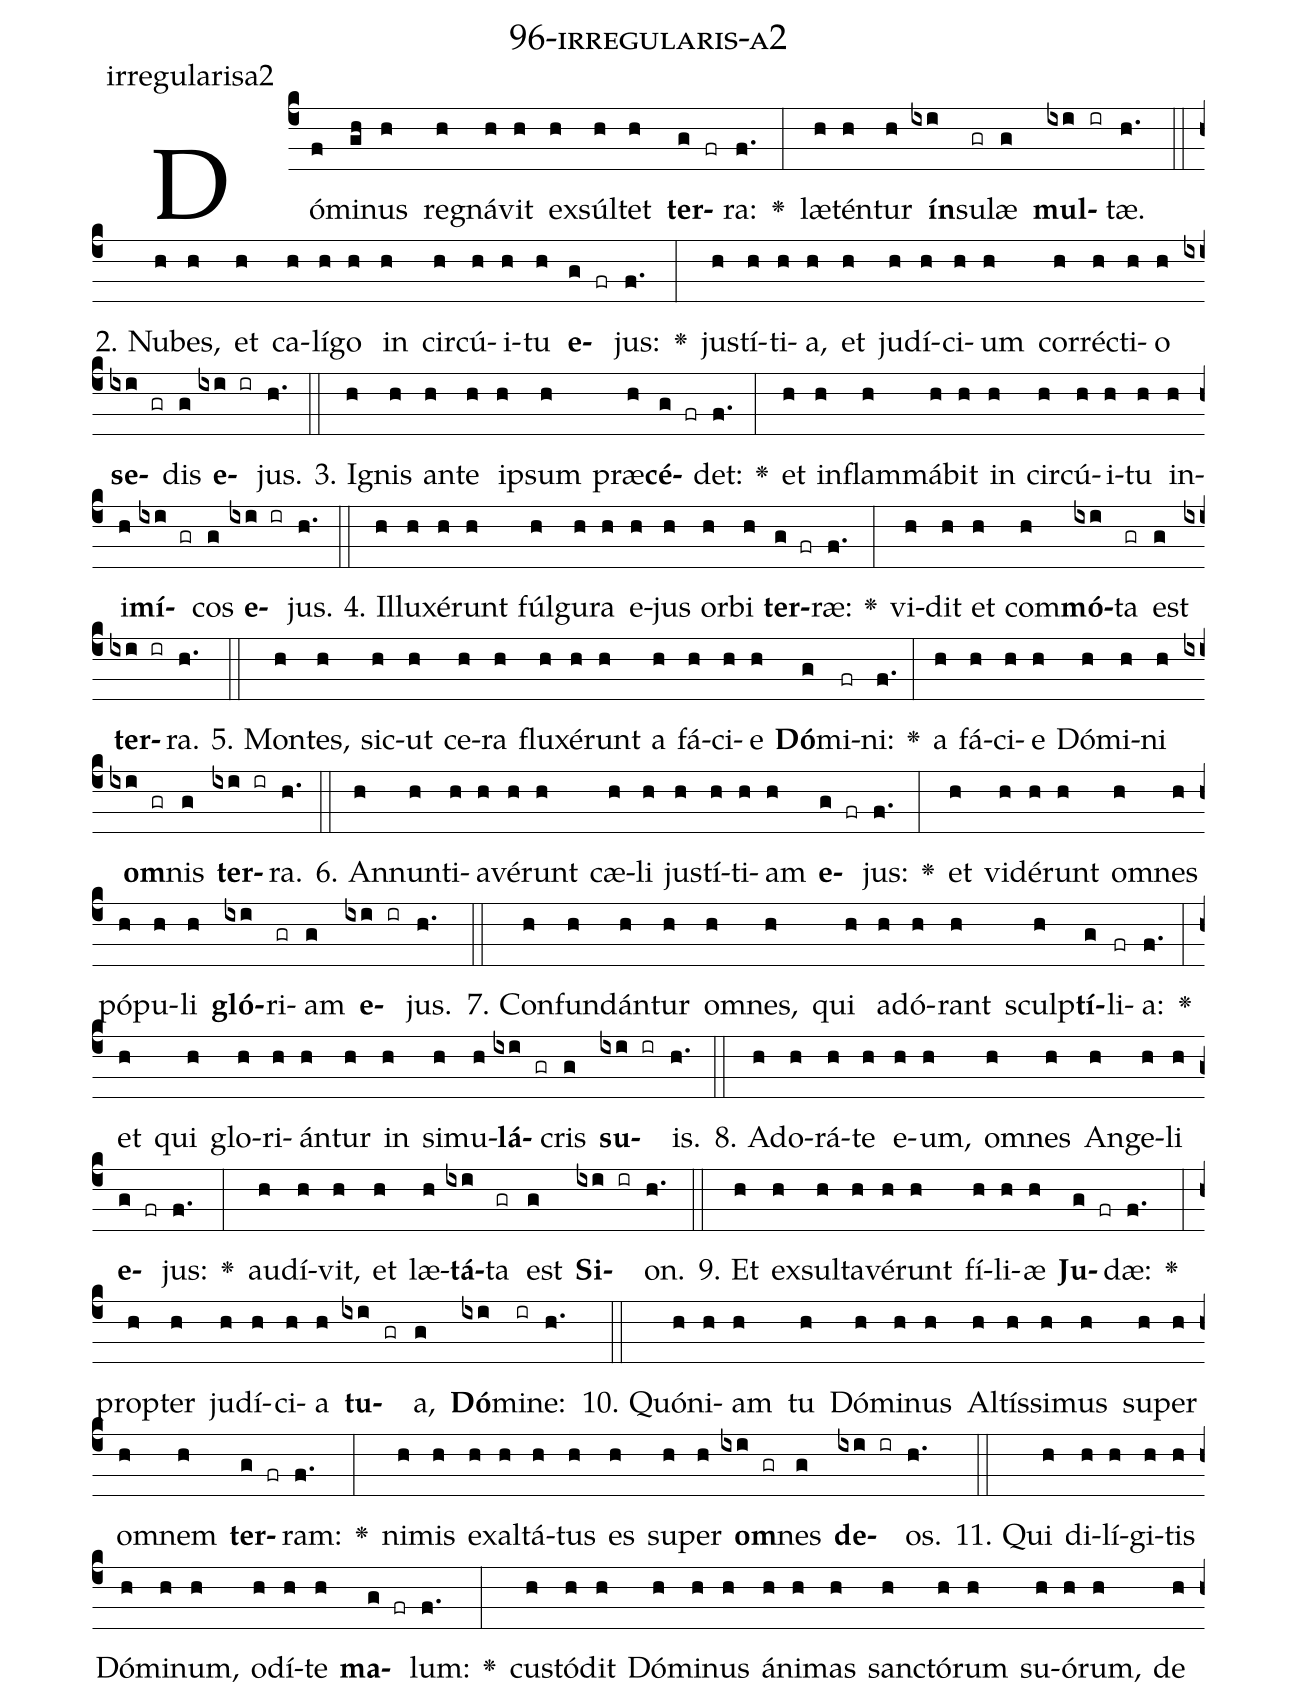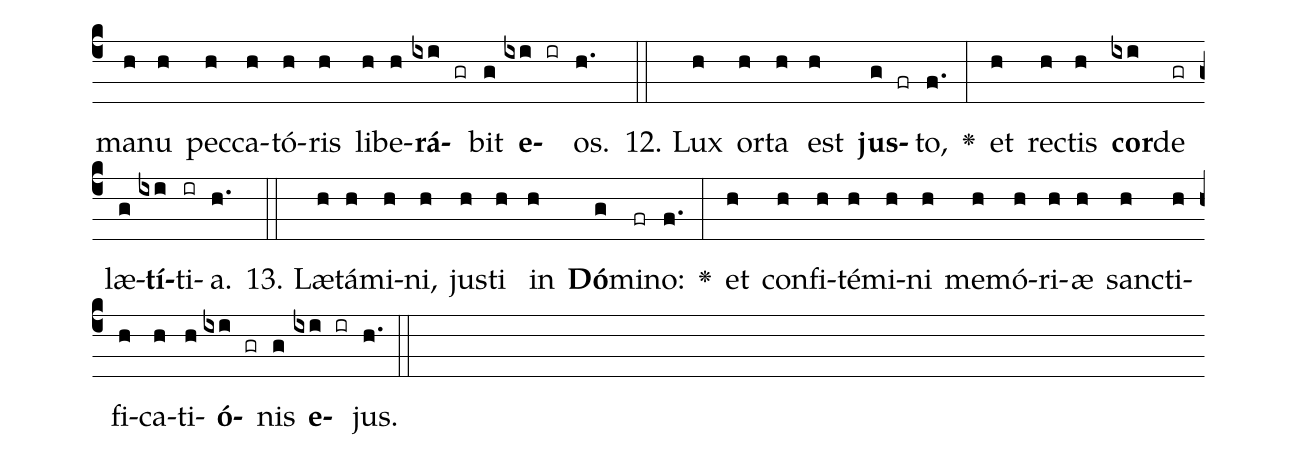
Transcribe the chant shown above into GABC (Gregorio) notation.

name: 96-irregularis-a2;
annotation: irregularisa2;
%%
(c4)Dó(f)mi(gh)nus(h) re(h)gná(h)vit(h) ex(h)súl(h)tet(h) <b>ter</b>(g fr)ra:(f.) <v>\greheightstar</v>(:) læ(h)tén(h)tur(h) <b>ín</b>(ixi)su(gr)læ(g) <b>mul</b>(ixi ir)tæ.(h.) (::)
2. Nu(h)bes,(h) et(h) ca(h)lí(h)go(h) in(h) cir(h)cú(h)i(h)tu(h) <b>e</b>(g fr)jus:(f.) <v>\greheightstar</v>(:) jus(h)tí(h)ti(h)a,(h) et(h) ju(h)dí(h)ci(h)um(h) cor(h)réc(h)ti(h)o(h) <b>se</b>(ixi gr)dis(g) <b>e</b>(ixi ir)jus.(h.) (::)
3. I(h)gnis(h) an(h)te(h) ip(h)sum(h) præ(h)<b>cé</b>(g fr)det:(f.) <v>\greheightstar</v>(:) et(h) in(h)flam(h)má(h)bit(h) in(h) cir(h)cú(h)i(h)tu(h) in(h)i(h)<b>mí</b>(ixi gr)cos(g) <b>e</b>(ixi ir)jus.(h.) (::)
4. Il(h)lu(h)xé(h)runt(h) fúl(h)gu(h)ra(h) e(h)jus(h) or(h)bi(h) <b>ter</b>(g fr)ræ:(f.) <v>\greheightstar</v>(:) vi(h)dit(h) et(h) com(h)<b>mó</b>(ixi)ta(gr) est(g) <b>ter</b>(ixi ir)ra.(h.) (::)
5. Mon(h)tes,(h) sic(h)ut(h) ce(h)ra(h) flu(h)xé(h)runt(h) a(h) fá(h)ci(h)e(h) <b>Dó</b>(g)mi(fr)ni:(f.) <v>\greheightstar</v>(:) a(h) fá(h)ci(h)e(h) Dó(h)mi(h)ni(h) <b>om</b>(ixi gr)nis(g) <b>ter</b>(ixi ir)ra.(h.) (::)
6. An(h)nun(h)ti(h)a(h)vé(h)runt(h) cæ(h)li(h) jus(h)tí(h)ti(h)am(h) <b>e</b>(g fr)jus:(f.) <v>\greheightstar</v>(:) et(h) vi(h)dé(h)runt(h) om(h)nes(h) pó(h)pu(h)li(h) <b>gló</b>(ixi)ri(gr)am(g) <b>e</b>(ixi ir)jus.(h.) (::)
7. Con(h)fun(h)dán(h)tur(h) om(h)nes,(h) qui(h) ad(h)ó(h)rant(h) sculp(h)<b>tí</b>(g)li(fr)a:(f.) <v>\greheightstar</v>(:) et(h) qui(h) glo(h)ri(h)án(h)tur(h) in(h) si(h)mu(h)<b>lá</b>(ixi gr)cris(g) <b>su</b>(ixi ir)is.(h.) (::)
8. Ad(h)o(h)rá(h)te(h) e(h)um,(h) om(h)nes(h) An(h)ge(h)li(h) <b>e</b>(g fr)jus:(f.) <v>\greheightstar</v>(:) au(h)dí(h)vit,(h) et(h) læ(h)<b>tá</b>(ixi)ta(gr) est(g) <b>Si</b>(ixi ir)on.(h.) (::)
9. Et(h) ex(h)sul(h)ta(h)vé(h)runt(h) fí(h)li(h)æ(h) <b>Ju</b>(g fr)dæ:(f.) <v>\greheightstar</v>(:) prop(h)ter(h) ju(h)dí(h)ci(h)a(h) <b>tu</b>(ixi gr)a,(g) <b>Dó</b>(ixi)mi(ir)ne:(h.) (::)
10. Quón(h)i(h)am(h) tu(h) Dó(h)mi(h)nus(h) Al(h)tís(h)si(h)mus(h) su(h)per(h) om(h)nem(h) <b>ter</b>(g fr)ram:(f.) <v>\greheightstar</v>(:) ni(h)mis(h) ex(h)al(h)tá(h)tus(h) es(h) su(h)per(h) <b>om</b>(ixi gr)nes(g) <b>de</b>(ixi ir)os.(h.) (::)
11. Qui(h) di(h)lí(h)gi(h)tis(h) Dó(h)mi(h)num,(h) o(h)dí(h)te(h) <b>ma</b>(g fr)lum:(f.) <v>\greheightstar</v>(:) cus(h)tó(h)dit(h) Dó(h)mi(h)nus(h) á(h)ni(h)mas(h) sanc(h)tó(h)rum(h) su(h)ó(h)rum,(h) de(h) ma(h)nu(h) pec(h)ca(h)tó(h)ris(h) li(h)be(h)<b>rá</b>(ixi gr)bit(g) <b>e</b>(ixi ir)os.(h.) (::)
12. Lux(h) or(h)ta(h) est(h) <b>jus</b>(g fr)to,(f.) <v>\greheightstar</v>(:) et(h) rec(h)tis(h) <b>cor</b>(ixi)de(gr) læ(g)<b>tí</b>(ixi)ti(ir)a.(h.) (::)
13. Læ(h)tá(h)mi(h)ni,(h) jus(h)ti(h) in(h) <b>Dó</b>(g)mi(fr)no:(f.) <v>\greheightstar</v>(:) et(h) con(h)fi(h)té(h)mi(h)ni(h) me(h)mó(h)ri(h)æ(h) sanc(h)ti(h)fi(h)ca(h)ti(h)<b>ó</b>(ixi gr)nis(g) <b>e</b>(ixi ir)jus.(h.) (::)
